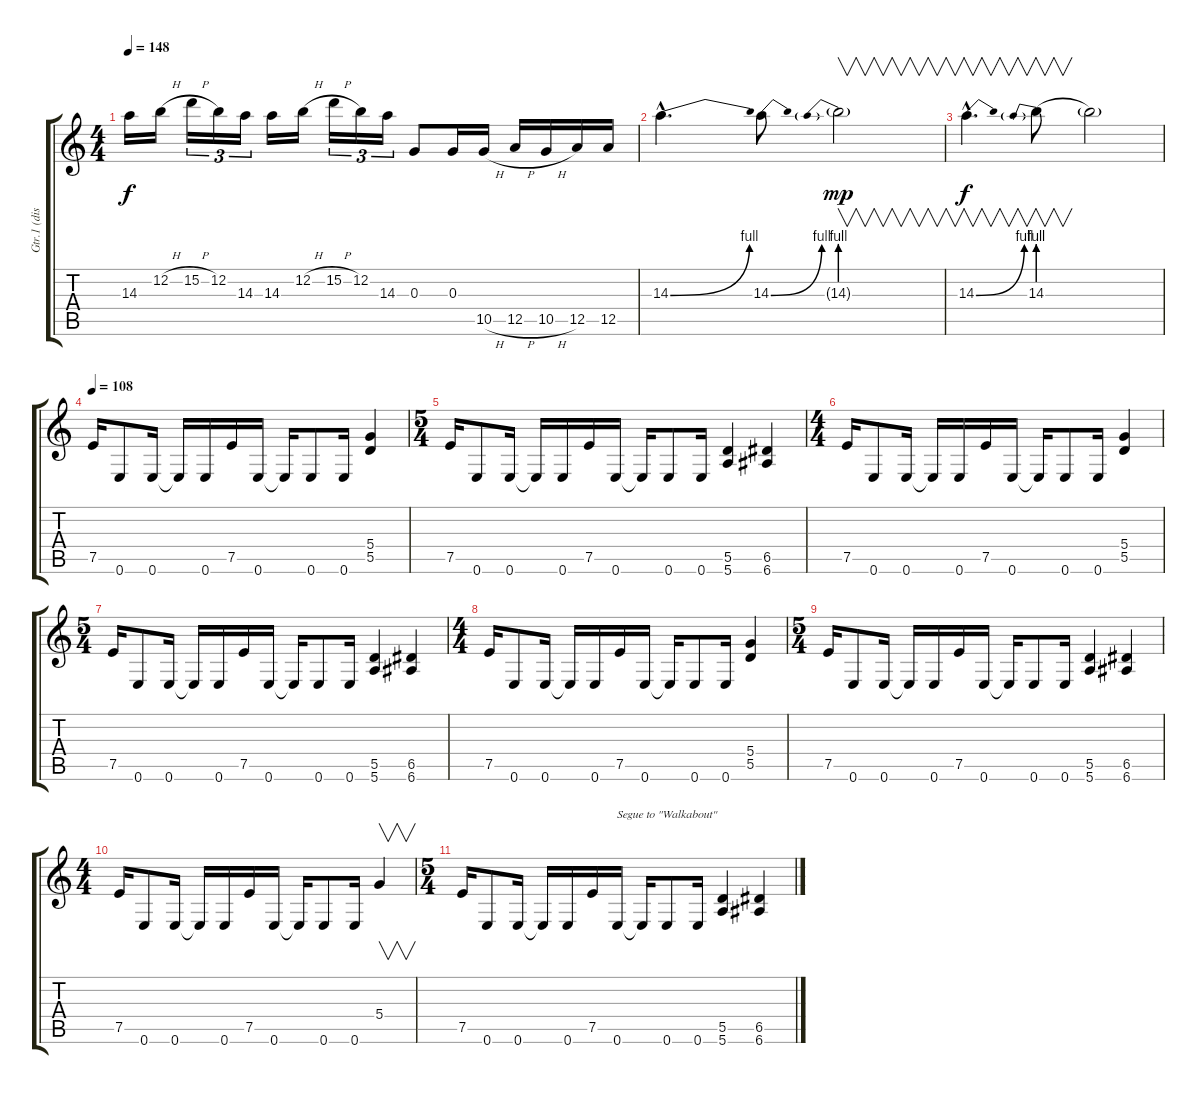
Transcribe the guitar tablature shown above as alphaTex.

\track ("Gtr.1 (dist.)" "Gtr.1 (dis") {instrument distortionguitar}
\staff {score tabs}
\tuning (E4 B3 G3 D3 A2 E2) {hide}
\ts (4 4)
\tempo 148
\clef g2
\ks c
14.3.16{dy f} 12.2{h}.16 15.2{h}.16{tu (3 2)} 12.2.16{tu (3 2)} 14.3.16{tu (3 2)} 14.3.16 12.2{h}.16 15.2{h}.16{tu (3 2)} 12.2.16{tu (3 2)} 14.3.16{tu (3 2)} 0.3.8 0.3.16 10.5{h}.16 12.5{h}.16 10.5{h}.16 12.5.16 12.5.16 |
14.3{be (bend 0 0 60 4) hac}.4{d} 14.3{be (bend 0 0 60 4)}.8 14.3{be (prebend 0 4 60 4) g}.2{v dy mp} |
14.3{be (bend 0 0 60 4) hac}.4{v d dy f} 14.3{be (prebend 0 4 60 4)}.8{v} 14.3{t}.2 |
\tempo 108
7.5.16 0.6.8 0.6.16 0.6{t}.16 0.6.16 7.5.16 0.6.16 0.6{t}.16 0.6.8 0.6.16 (5.4 5.5).4 |
\ts (5 4)
7.5.16 0.6.8 0.6.16 0.6{t}.16 0.6.16 7.5.16 0.6.16 0.6{t}.16 0.6.8 0.6.16 (5.5 5.6).4 (6.5 6.6).4 |
\ts (4 4)
7.5.16 0.6.8 0.6.16 0.6{t}.16 0.6.16 7.5.16 0.6.16 0.6{t}.16 0.6.8 0.6.16 (5.4 5.5).4 |
\ts (5 4)
7.5.16 0.6.8 0.6.16 0.6{t}.16 0.6.16 7.5.16 0.6.16 0.6{t}.16 0.6.8 0.6.16 (5.5 5.6).4 (6.5 6.6).4 |
\ts (4 4)
7.5.16 0.6.8 0.6.16 0.6{t}.16 0.6.16 7.5.16 0.6.16 0.6{t}.16 0.6.8 0.6.16 (5.4 5.5).4 |
\ts (5 4)
7.5.16 0.6.8 0.6.16 0.6{t}.16 0.6.16 7.5.16 0.6.16 0.6{t}.16 0.6.8 0.6.16 (5.5 5.6).4 (6.5 6.6).4 |
\ts (4 4)
7.5.16{volume 0} 0.6.8 0.6.16 0.6{t}.16 0.6.16 7.5.16 0.6.16 0.6{t}.16 0.6.8 0.6.16 5.4.4{v} |
\ts (5 4)
7.5.16 0.6.8 0.6.16 0.6{t}.16 0.6.16 7.5.16 0.6.16{txt "Segue to \"Walkabout\""} 0.6{t}.16 0.6.8 0.6.16 (5.5 5.6).4 (6.5 6.6).4
